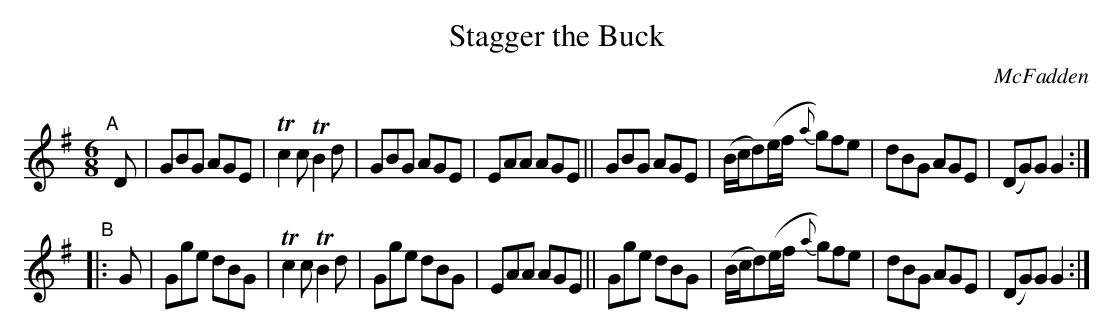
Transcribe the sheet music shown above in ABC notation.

X:1
T: Stagger the Buck
O: McFadden
M: 6/8
L: 1/8
K: G
"^A"[|] D |\
GBG AGE | Tc2c TB2d | GBG AGE | EAA AGE ||\
GBG AGE | (B/c/d)(e/f/ {a}g)fe | dBG AGE | (DG)G G2 :|
"^B"|: G |\
Gge dBG | Tc2c TB2d | Gge dBG | EAA AGE ||\
Gge dBG | (B/c/d)(e/f/ {a}g)fe | dBG AGE | (DG)G G2 :|
